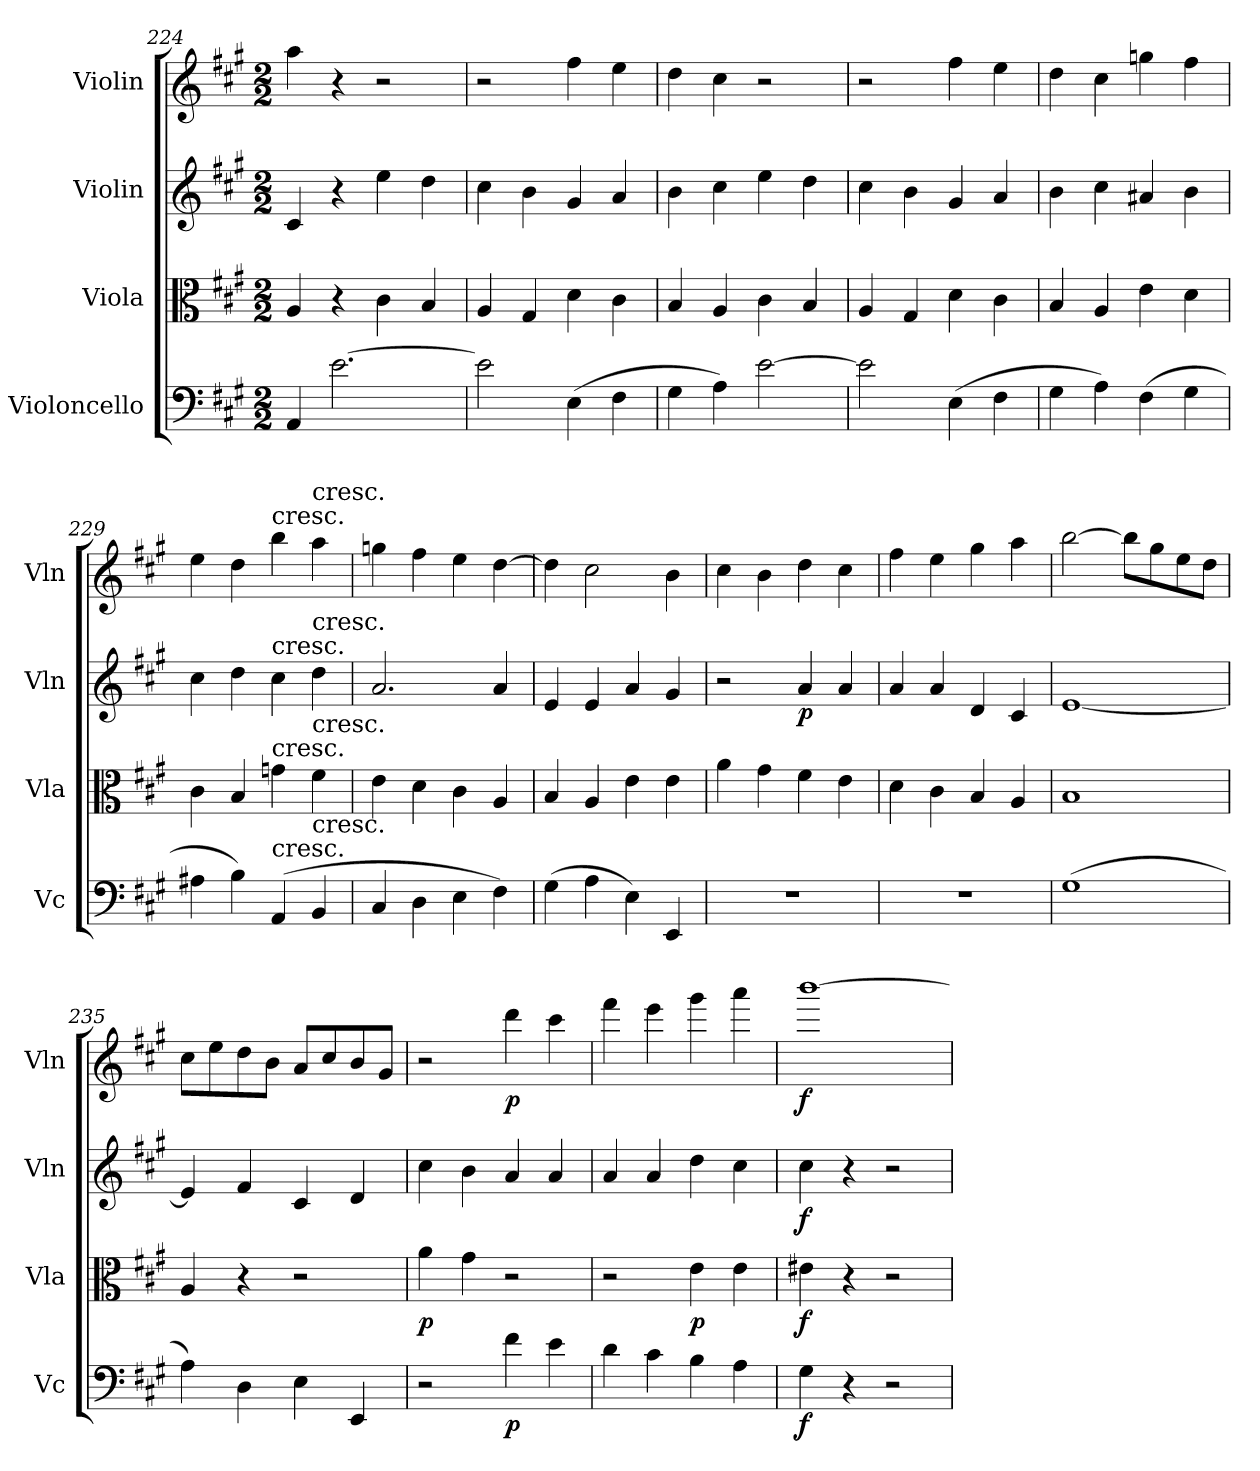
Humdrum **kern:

**kern	**dynam	**kern	**dynam	**kern	**dynam	**kern	**dynam
*part4	*part4	*part3	*part3	*part2	*part2	*part1	*part1
*staff4	*staff4	*staff3	*staff3	*staff2	*staff2	*staff1	*staff1
*I"Violoncello	*	*I"Viola	*	*I"Violin	*	*I"Violin	*
*I'Vc	*	*I'Vla	*	*I'Vln	*	*I'Vln	*
*clefF4	*	*clefC3	*	*clefG2	*	*clefG2	*
*k[f#c#g#]	*	*k[f#c#g#]	*	*k[f#c#g#]	*	*k[f#c#g#]	*
*A:	*	*A:	*	*A:	*	*A:	*
*M2/2	*	*M2/2	*	*M2/2	*	*M2/2	*
=224	=224	=224	=224	=224	=224	=224	=224
4AA/	.	4A/	.	4c#/	.	4aa\	.
[2.e\	.	4r	.	4r	.	4r	.
.	.	4c#\	.	4ee\	.	2r	.
.	.	4B/	.	4dd\	.	.	.
=225	=225	=225	=225	=225	=225	=225	=225
2e\]	.	4A/	.	4cc#\	.	2r	.
.	.	4G#/	.	4b\	.	.	.
(4E\	.	4d\	.	4g#/	.	4ff#\	.
4F#\	.	4c#\	.	4a/	.	4ee\	.
=226	=226	=226	=226	=226	=226	=226	=226
4G#\	.	4B/	.	4b\	.	4dd\	.
4A\)	.	4A/	.	4cc#\	.	4cc#\	.
[2e\	.	4c#\	.	4ee\	.	2r	.
.	.	4B/	.	4dd\	.	.	.
=227	=227	=227	=227	=227	=227	=227	=227
2e\]	.	4A/	.	4cc#\	.	2r	.
.	.	4G#/	.	4b\	.	.	.
(4E\	.	4d\	.	4g#/	.	4ff#\	.
4F#\	.	4c#\	.	4a/	.	4ee\	.
=228	=228	=228	=228	=228	=228	=228	=228
4G#\	.	4B/	.	4b\	.	4dd\	.
4A\)	.	4A/	.	4cc#\	.	4cc#\	.
(4F#\	.	4e\	.	4a#X/	.	4ggn\	.
4G#\	.	4d\	.	4b\	.	4ff#\	.
=229	=229	=229	=229	=229	=229	=229	=229
4A#X\	.	4c#\	.	4cc#\	.	4ee\	.
4B\)	.	4B/	.	4dd\	.	4dd\	.
!	!	!	!	!	!	!LO:TX:t=cresc.	!
!	!	!	!	!LO:TX:t=cresc.	!	!	!
!	!	!LO:TX:t=cresc.	!	!	!	!	!
!LO:TX:t=cresc.	!	!	!	!	!	!	!
(4AA/	.	4gn\	.	4cc#\	.	4bb\	.
!	!	!	!	!	!	!LO:TX:t=cresc.	!
!	!	!	!	!LO:TX:t=cresc.	!	!	!
!	!	!LO:TX:t=cresc.	!	!	!	!	!
!LO:TX:t=cresc.	!	!	!	!	!	!	!
4BB/	.	4f#\	.	4dd\	.	4aa\	.
=230	=230	=230	=230	=230	=230	=230	=230
4C#/	.	4e\	.	2.a/	.	4ggn\	.
4D\	.	4d\	.	.	.	4ff#\	.
4E\	.	4c#\	.	.	.	4ee\	.
4F#\)	.	4A/	.	4a/	.	[4dd\	.
=231	=231	=231	=231	=231	=231	=231	=231
(4G#\	.	4B/	.	4e/	.	4dd\]	.
4A\	.	4A/	.	4e/	.	2cc#\	.
4E\)	.	4e\	.	4a/	.	.	.
4EE/	.	4e\	.	4g#/	.	4b\	.
=232	=232	=232	=232	=232	=232	=232	=232
1r	.	4a\	.	2r	.	4cc#\	.
.	.	4g#\	.	.	.	4b\	.
.	.	4f#\	.	4a/	p	4dd\	.
.	.	4e\	.	4a/	.	4cc#\	.
=233	=233	=233	=233	=233	=233	=233	=233
1r	.	4d\	.	4a/	.	4ff#\	.
.	.	4c#\	.	4a/	.	4ee\	.
.	.	4B/	.	4d/	.	4gg#\	.
.	.	4A/	.	4c#/	.	4aa\	.
=234	=234	=234	=234	=234	=234	=234	=234
(1G#	.	1B	.	[1e	.	[2bb\	.
.	.	.	.	.	.	8bb\L]	.
.	.	.	.	.	.	8gg#\	.
.	.	.	.	.	.	8ee\	.
.	.	.	.	.	.	8dd\J	.
=235	=235	=235	=235	=235	=235	=235	=235
4A\)	.	4A/	.	4e/]	.	8cc#\L	.
.	.	.	.	.	.	8ee\	.
4D\	.	4r	.	4f#/	.	8dd\	.
.	.	.	.	.	.	8b\J	.
4E\	.	2r	.	4c#/	.	8a/L	.
.	.	.	.	.	.	8cc#/	.
4EE/	.	.	.	4d/	.	8b/	.
.	.	.	.	.	.	8g#/J	.
=236	=236	=236	=236	=236	=236	=236	=236
2r	.	4a\	p	4cc#\	.	2r	.
.	.	4g#\	.	4b\	.	.	.
4f#\	p	2r	.	4a/	.	4ddd\	p
4e\	.	.	.	4a/	.	4ccc#\	.
=237	=237	=237	=237	=237	=237	=237	=237
4d\	.	2r	.	4a/	.	4fff#\	.
4c#\	.	.	.	4a/	.	4eee\	.
4B\	.	4e\	p	4dd\	.	4ggg#\	.
4A\	.	4e\	.	4cc#\	.	4aaa\	.
=238	=238	=238	=238	=238	=238	=238	=238
4G#\	f	4e#X\	f	4cc#\	f	[1bbb	f
4r	.	4r	.	4r	.	.	.
2r	.	2r	.	2r	.	.	.
=	=	=	=	=	=	=	=
*-	*-	*-	*-	*-	*-	*-	*-
